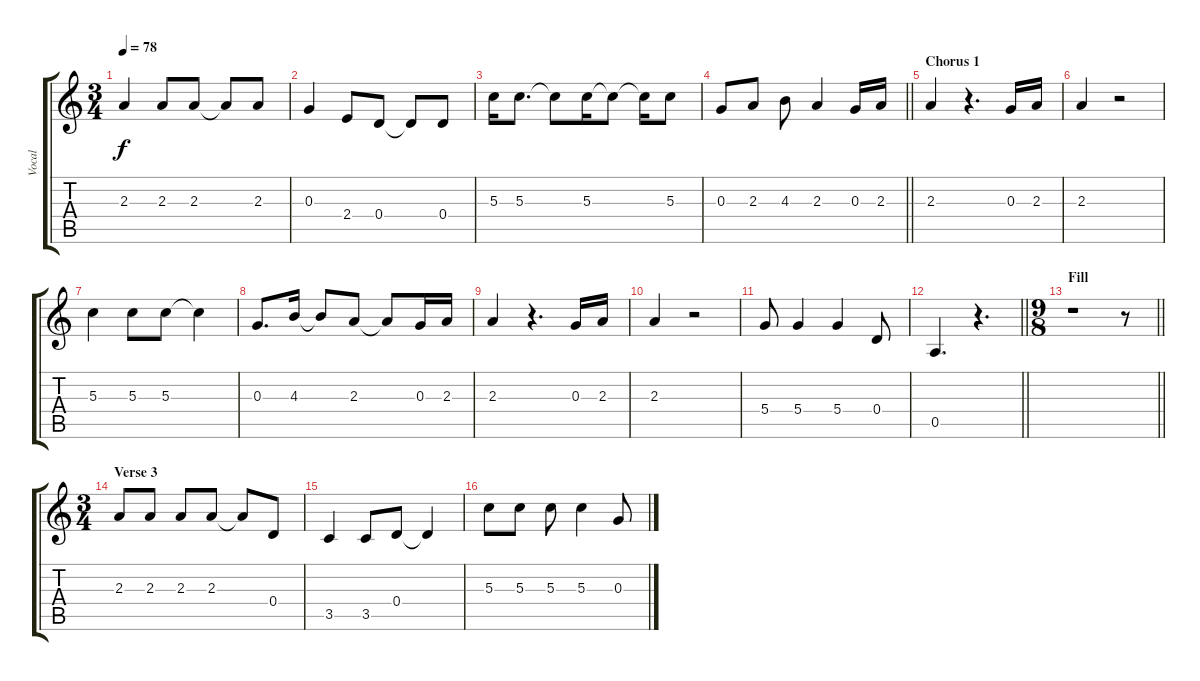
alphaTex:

\track ("Vocal" "Vocal") {mute instrument acousticguitarsteel}
\staff {score tabs}
\tuning (E4 B3 G3 D3 A2 E2) {hide}
\ts (3 4)
\tempo 78
\clef g2
\ks c
2.3.4{dy f} 2.3.8 2.3.8 2.3{t}.8 2.3.8 |
0.3.4 2.4.8 0.4.8 0.4{t}.8 0.4.8 |
5.3.16 5.3.8{d} 5.3{t}.8 5.3.16 5.3{t}.8 5.3{t}.16 5.3.8 |
\barLineRight lightlight
0.3.8 2.3.8 4.3.8 2.3.4 0.3.16 2.3.16 |
\section ("" "Chorus 1")
2.3.4 r.4{d} 0.3.16 2.3.16 |
2.3.4 r.2 |
5.3.4 5.3.8 5.3.8 5.3{t}.4 |
0.3.8{d} 4.3.16 4.3{t}.8 2.3.8 2.3{t}.8 0.3.16 2.3.16 |
2.3.4 r.4{d} 0.3.16 2.3.16 |
2.3.4 r.2 |
5.4.8 5.4.4 5.4.4 0.4.8 |
\barLineRight lightlight
0.5.4{d} r.4{d} |
\ts (9 8)
\section ("" "Fill")
\barLineRight lightlight
r.1 r.8 |
\ts (3 4)
\section ("" "Verse 3")
2.3.8 2.3.8 2.3.8 2.3.8 2.3{t}.8 0.4.8 |
3.5.4 3.5.8 0.4.8 0.4{t}.4 |
5.3.8 5.3.8 5.3.8 5.3.4 0.3.8
